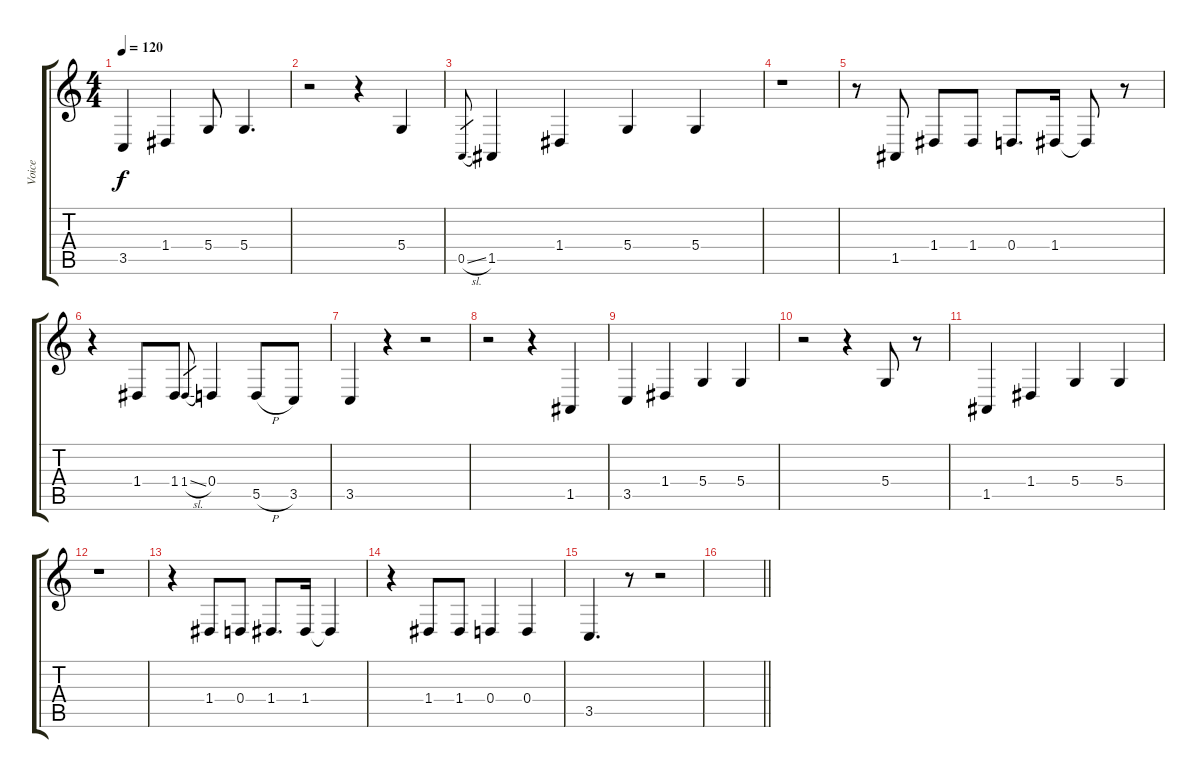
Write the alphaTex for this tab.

\track ("Voice" "Voice") {instrument altosax}
\staff {score tabs}
\tuning (E4 B3 G3 D3 A2 E2) {hide}
\ts (4 4)
\tempo 120
\clef g2
\ks c
3.5.4{dy f} 1.4.4 5.4.8 5.4.4{d} |
r.2 r.4 5.4.4 |
0.5{sl}.8{gr} 1.5.4 1.4.4 5.4.4 5.4.4 |
r.1 |
r.8 1.5.8 1.4.8 1.4.8 0.4.8{d} 1.4.16 1.4{t}.8 r.8 |
r.4 1.4.8 1.4.8 1.4{sl}.8{gr} 0.4.4 5.5{h}.8 3.5.8 |
3.5.4 r.4 r.2 |
r.2 r.4 1.5.4 |
3.5.4 1.4.4 5.4.4 5.4.4 |
r.2 r.4 5.4.8 r.8 |
1.5.4 1.4.4 5.4.4 5.4.4 |
r.1 |
r.4 1.4.8 0.4.8 1.4.8{d} 1.4.16 1.4{t}.4 |
r.4 1.4.8 1.4.8 0.4.4 0.4.4 |
3.5.4{d} r.8 r.2 |
\barLineRight lightlight
